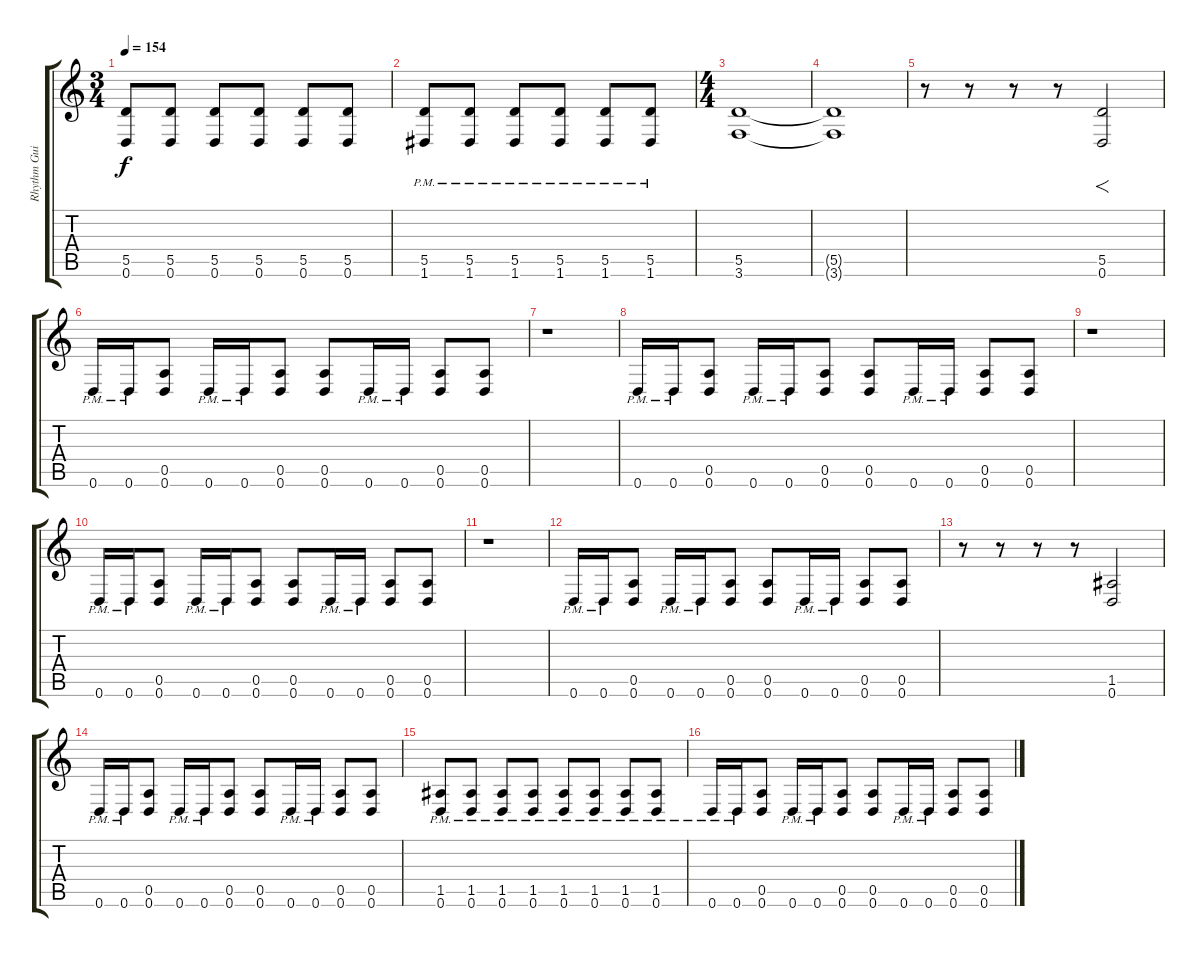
\track ("Rhythm Guitar 1" "Rhythm Gui") {instrument distortionguitar}
\staff {score tabs}
\tuning (E4 B3 G3 D3 A2 D2) {hide}
\ts (3 4)
\tempo 154
\clef g2
\ks c
(5.5 0.6).8{dy f} (5.5 0.6).8 (5.5 0.6).8 (5.5 0.6).8 (5.5 0.6).8 (5.5 0.6).8 |
(5.5{pm} 1.6{pm}).8 (5.5{pm} 1.6{pm}).8 (5.5{pm} 1.6{pm}).8 (5.5{pm} 1.6{pm}).8 (5.5{pm} 1.6{pm}).8 (5.5{pm} 1.6{pm}).8 |
\ts (4 4)
(5.5 3.6).1 |
(5.5{t} 3.6{t}).1 |
r.8 r.8 r.8 r.8 (5.5 0.6).2{f} |
0.6{pm}.16 0.6{pm}.16 (0.5 0.6).8 0.6{pm}.16 0.6{pm}.16 (0.5 0.6).8 (0.5 0.6).8 0.6{pm}.16 0.6{pm}.16 (0.5 0.6).8 (0.5 0.6).8 |
r.1 |
0.6{pm}.16 0.6{pm}.16 (0.5 0.6).8 0.6{pm}.16 0.6{pm}.16 (0.5 0.6).8 (0.5 0.6).8 0.6{pm}.16 0.6{pm}.16 (0.5 0.6).8 (0.5 0.6).8 |
r.1 |
0.6{pm}.16 0.6{pm}.16 (0.5 0.6).8 0.6{pm}.16 0.6{pm}.16 (0.5 0.6).8 (0.5 0.6).8 0.6{pm}.16 0.6{pm}.16 (0.5 0.6).8 (0.5 0.6).8 |
r.1 |
0.6{pm}.16 0.6{pm}.16 (0.5 0.6).8 0.6{pm}.16 0.6{pm}.16 (0.5 0.6).8 (0.5 0.6).8 0.6{pm}.16 0.6{pm}.16 (0.5 0.6).8 (0.5 0.6).8 |
r.8 r.8 r.8 r.8 (1.5 0.6).2 |
0.6{pm}.16 0.6{pm}.16 (0.5 0.6).8 0.6{pm}.16 0.6{pm}.16 (0.5 0.6).8 (0.5 0.6).8 0.6{pm}.16 0.6{pm}.16 (0.5 0.6).8 (0.5 0.6).8 |
(1.5{pm} 0.6{pm}).8 (1.5{pm} 0.6{pm}).8 (1.5{pm} 0.6{pm}).8 (1.5{pm} 0.6{pm}).8 (1.5{pm} 0.6{pm}).8 (1.5{pm} 0.6{pm}).8 (1.5{pm} 0.6{pm}).8 (1.5{pm} 0.6{pm}).8 |
0.6{pm}.16 0.6{pm}.16 (0.5 0.6).8 0.6{pm}.16 0.6{pm}.16 (0.5 0.6).8 (0.5 0.6).8 0.6{pm}.16 0.6{pm}.16 (0.5 0.6).8 (0.5 0.6).8
